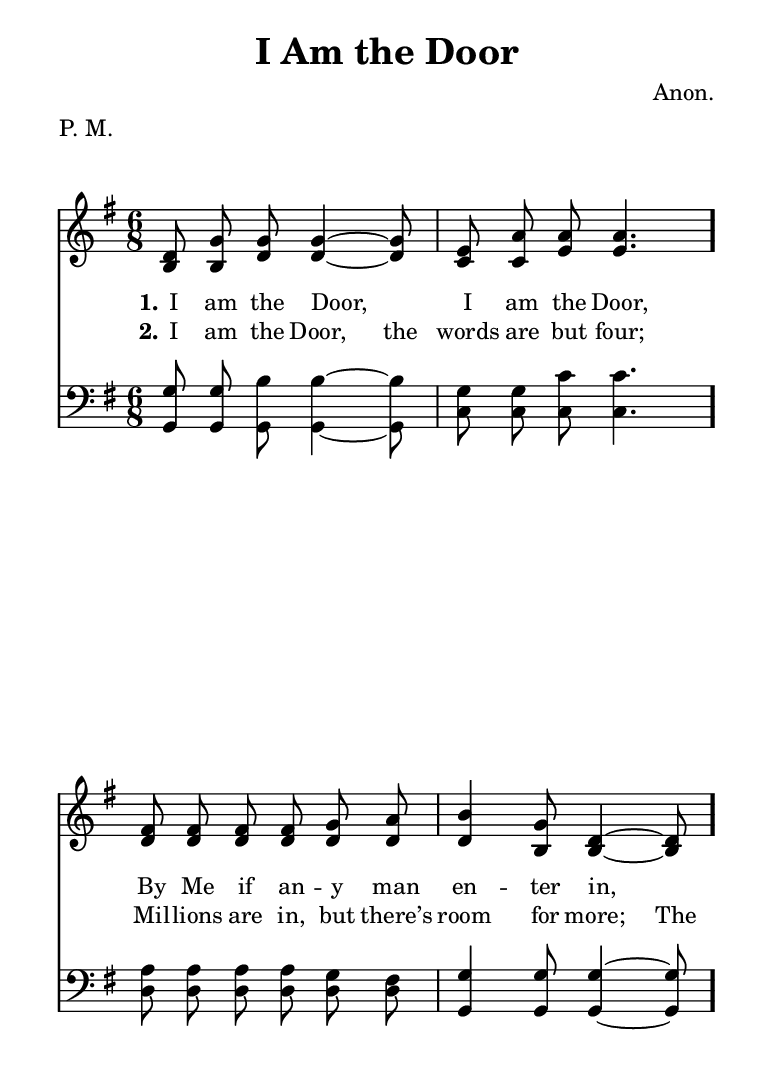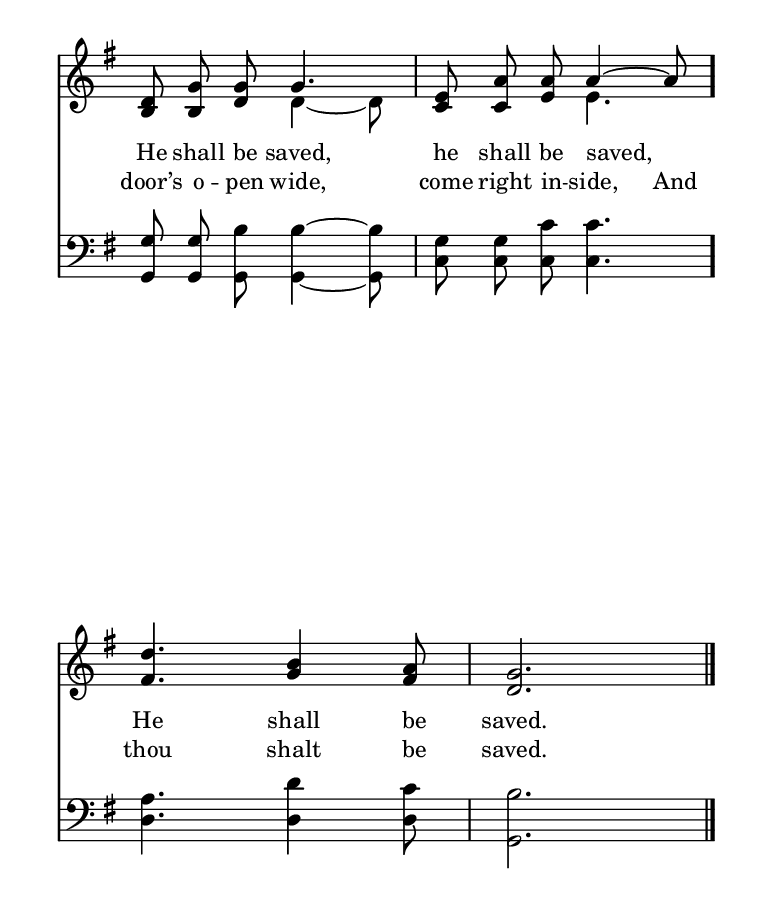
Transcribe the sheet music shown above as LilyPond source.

\include "common/global.ily"
\paper {
  \include "common/paper.ily"
  ragged-last-bottom = ##t
  system-system-spacing.padding = 11
}

\header{
  %children
  hymnnumber = "336"
  title = "I Am the Door"
  tunename = ""
  meter = "P. M."
  poet = ""
  composer = "Anon."
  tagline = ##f
}

global = {
  \include "common/overrides.ily"
  \override Staff.TimeSignature.style = #'numbered
  \time 6/8
  \override Score.MetronomeMark.transparent = ##t % hide all fermata changes too
  \tempo 4=80
  \key g \major
  \autoBeamOff
}

notesSoprano = {
\global
\relative c' {

  d8 g g g4 ~ g8 | e8 a a a4.
  fis8 fis fis fis g a | b4 g8 d4 ~ d8 |
  d8 g g g4. | e8 a a a4 ~ a8 |
  d4. b4 a8 | g2.

  \bar "|."

}
}

notesAlto = {
\global
\relative e' {

  b8 b d d4 ~ d8 | c8 c e e4. |
  d8 d d d d d | d4 b8 b4 ~ b8 |
  b8 b d d4 ~ d8 | c8 c e e4. |
  fis4. g4 fis8 | d2.

}
}

notesTenor = {
\global
\relative a {

  g8 g b b4 ~ b8 | g8 g c c4. |
  a8 a a a g fis | g4 g8 g4 ~ g8 |
  g8 g b b4 ~ b8 | g8 g c c4. |
  a4. d4 c8 | b2.

}
}

notesBass = {
\global
\relative f, {

  g8 g g g4 ~ g8 | c8 c c c4. |
  d8 d d d d d | g,4 g8 g4 ~ g8 |
  g8 g g g4 ~ g8 | c8 c c c4. |
  d4. d4 d8 | g,2.

}
}

wordsA = \lyricmode {
\set stanza = "1."

I am the Door, I am the Door, \bar "."
By Me if an -- y man en -- ter in, \bar "."
He shall be saved, he shall be saved, \bar "."
He shall be saved. \bar "."

}

wordsB = \lyricmode {
\set stanza = "2."

I am the { \mon } Door, the { \moff } words are but four;
Mil -- lions are in, but there’s room for { \mon } more;
The { \moff } door’s o -- pen wide, come right in -- { \mon } side,
And { \moff } thou shalt be saved. % original has lowercase 'and'

}

\score {
  \context ChoirStaff <<
    \context Staff = upper <<
      \set Staff.autoBeaming = ##f
      \set ChoirStaff.systemStartDelimiter = #'SystemStartBar
      \set ChoirStaff.printPartCombineTexts = ##f
      \partcombine #'(2 . 11) \notesSoprano \notesAlto
      \context NullVoice = sopranos { \voiceOne << \notesSoprano >> }
      \context Lyrics = one   \lyricsto sopranos \wordsA
      \context Lyrics = two   \lyricsto sopranos \wordsB
    >>
    \context Staff = men <<
      \set Staff.autoBeaming = ##f
      \clef bass
      \set ChoirStaff.printPartCombineTexts = ##f
      \partcombine #'(2 . 11) \notesTenor \notesBass
    >>
  >>
  \layout {
    \include "common/layout.ily"
  }
  \midi{
    \include "common/midi.ily"
  }
}

\version "2.19.49"  % necessary for upgrading to future LilyPond versions.

% vi:set et ts=2 sw=2 ai nocindent syntax=lilypond:
